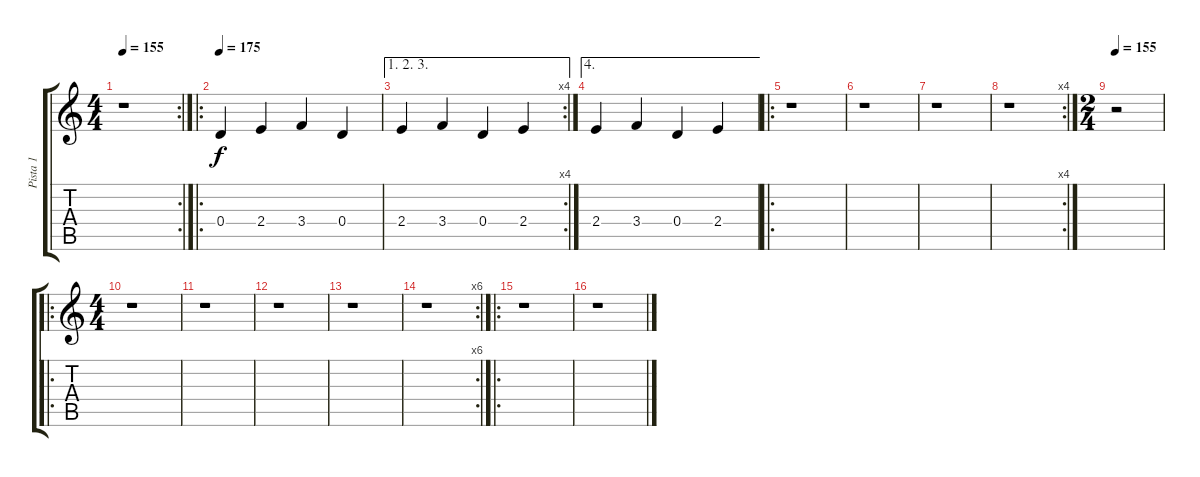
\track ("Pista 1" "Pista 1") {instrument electricguitarjazz}
\staff {score tabs}
\tuning (E4 B3 G3 D3 A2 D2) {hide}
\rc 2
\ts (4 4)
\tempo 155
\clef g2
\ks c
r.1{dy f} |
\ro
\tempo 175
0.4.4 2.4.4 3.4.4 0.4.4 |
\ae (1 2 3)
\rc 4
2.4.4 3.4.4 0.4.4 2.4.4 |
\ae 4
2.4.4 3.4.4 0.4.4 2.4.4 |
\ro
r.1 |
r.1 |
r.1 |
\rc 4
r.1 |
\ts (2 4)
\tempo 155
r.2 |
\ro
\ts (4 4)
r.1 |
r.1 |
r.1 |
r.1 |
\rc 6
r.1 |
\ro
r.1 |
r.1
